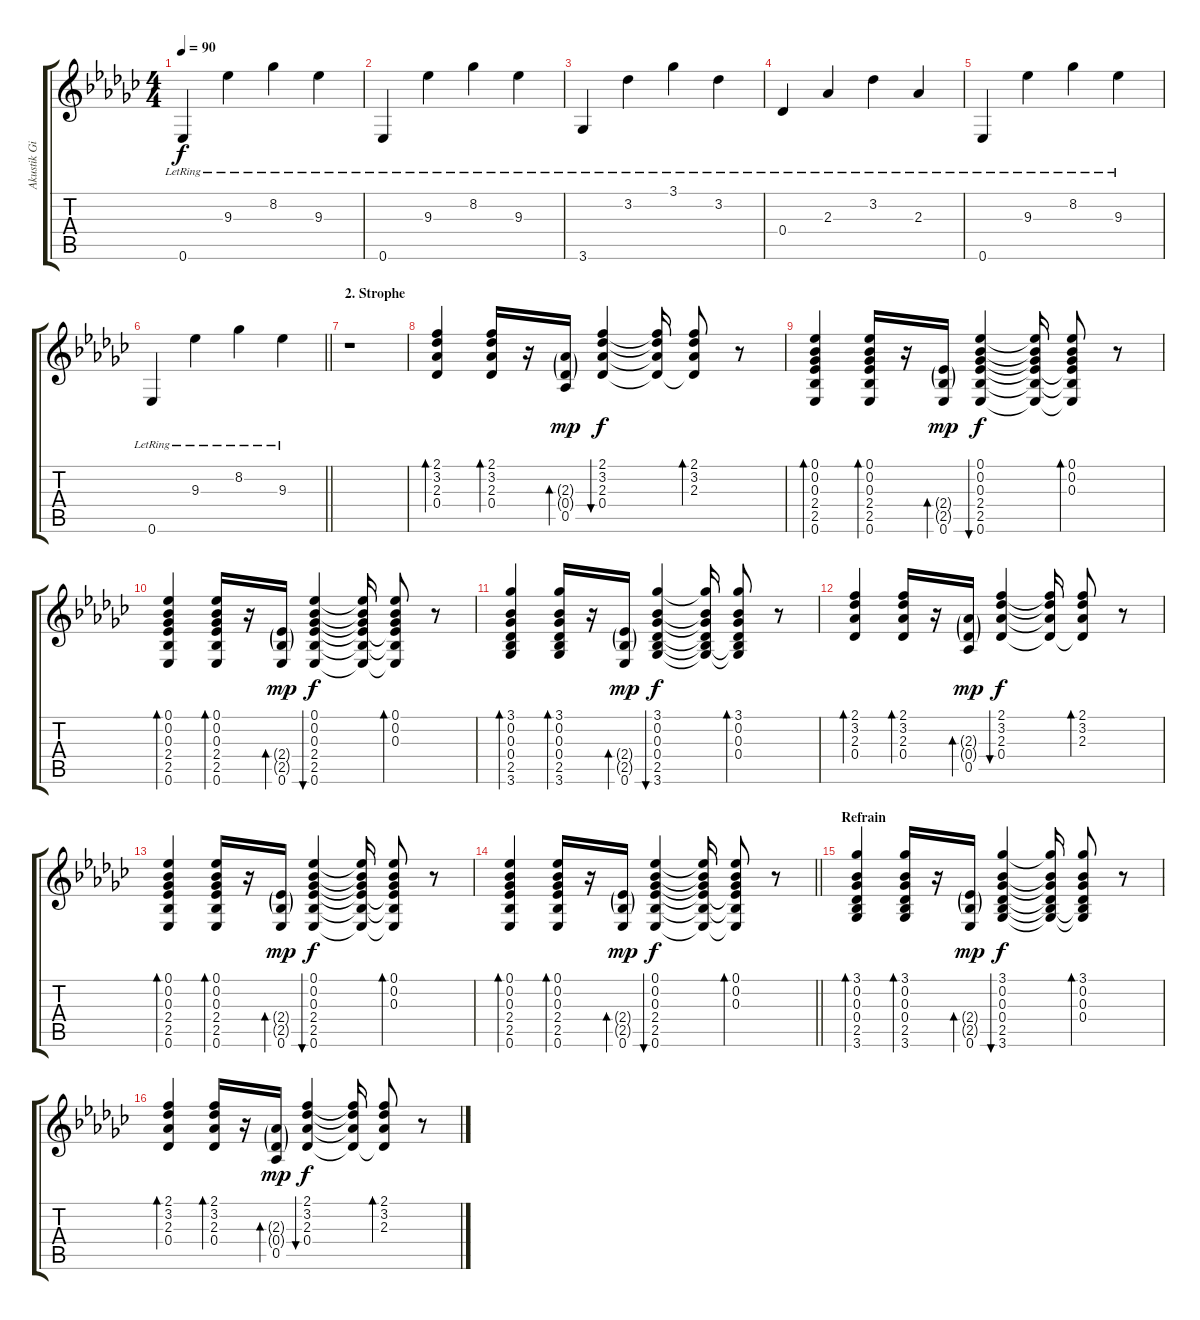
\track ("Akustik Gitarre" "Akustik Gi") {instrument acousticguitarsteel}
\staff {score tabs}
\tuning (Eb4 Bb3 Gb3 Db3 Ab2 Eb2) {hide}
\ts (4 4)
\tempo 90
\clef g2
\ks ebminor
0.6{lr}.4{dy f} 9.3{lr}.4 8.2{lr}.4 9.3{lr}.4 |
0.6{lr}.4 9.3{lr}.4 8.2{lr}.4 9.3{lr}.4 |
3.6{lr}.4 3.2{lr}.4 3.1{lr}.4 3.2{lr}.4 |
0.4{lr}.4 2.3{lr}.4 3.2{lr}.4 2.3{lr}.4 |
0.6{lr}.4 9.3{lr}.4 8.2{lr}.4 9.3{lr}.4 |
\barLineRight lightlight
0.6{lr}.4 9.3{lr}.4 8.2{lr}.4 9.3{lr}.4 |
\section ("" "2. Strophe")
r.1 |
(2.1 3.2 2.3 0.4).4{bd 60} (2.1 3.2 2.3 0.4).16{bd 60} r.16 (2.3{g} 0.4{g} 0.5).16{bd 60 dy mp} (2.1 3.2 2.3 0.4).4{bu 60 dy f} (2.1{t} 3.2{t} 2.3{t} 0.4{t}).16 (2.1 3.2 2.3 0.4{t}).8{bd 60} r.8 |
(0.1 0.2 0.3 2.4 2.5 0.6).4{bd 60} (0.1 0.2 0.3 2.4 2.5 0.6).16{bd 60} r.16 (2.4{g} 2.5{g} 0.6).16{bd 60 dy mp} (0.1 0.2 0.3 2.4 2.5 0.6).4{bu 60 dy f} (0.1{t} 0.2{t} 0.3{t} 2.4{t} 2.5{t} 0.6{t}).16 (0.1 0.2 0.3 2.4{t} 2.5{t} 0.6{t}).8{bd 60} r.8 |
(0.1 0.2 0.3 2.4 2.5 0.6).4{bd 60} (0.1 0.2 0.3 2.4 2.5 0.6).16{bd 60} r.16 (2.4{g} 2.5{g} 0.6).16{bd 60 dy mp} (0.1 0.2 0.3 2.4 2.5 0.6).4{bu 60 dy f} (0.1{t} 0.2{t} 0.3{t} 2.4{t} 2.5{t} 0.6{t}).16 (0.1 0.2 0.3 2.4{t} 2.5{t} 0.6{t}).8{bd 60} r.8 |
(3.1 0.2 0.3 0.4 2.5 3.6).4{bd 60} (3.1 0.2 0.3 0.4 2.5 3.6).16{bd 60} r.16 (2.4{g} 2.5{g} 0.6).16{bd 60 dy mp} (3.1 0.2 0.3 0.4 2.5 3.6).4{bu 60 dy f} (3.1{t} 0.2{t} 0.3{t} 0.4{t} 2.5{t} 3.6{t}).16 (3.1 0.2 0.3 0.4 2.5{t} 3.6{t}).8{bd 60} r.8 |
(2.1 3.2 2.3 0.4).4{bd 60} (2.1 3.2 2.3 0.4).16{bd 60} r.16 (2.3{g} 0.4{g} 0.5).16{bd 60 dy mp} (2.1 3.2 2.3 0.4).4{bu 60 dy f} (2.1{t} 3.2{t} 2.3{t} 0.4{t}).16 (2.1 3.2 2.3 0.4{t}).8{bd 60} r.8 |
(0.1 0.2 0.3 2.4 2.5 0.6).4{bd 60} (0.1 0.2 0.3 2.4 2.5 0.6).16{bd 60} r.16 (2.4{g} 2.5{g} 0.6).16{bd 60 dy mp} (0.1 0.2 0.3 2.4 2.5 0.6).4{bu 60 dy f} (0.1{t} 0.2{t} 0.3{t} 2.4{t} 2.5{t} 0.6{t}).16 (0.1 0.2 0.3 2.4{t} 2.5{t} 0.6{t}).8{bd 60} r.8 |
\barLineRight lightlight
(0.1 0.2 0.3 2.4 2.5 0.6).4{bd 60} (0.1 0.2 0.3 2.4 2.5 0.6).16{bd 60} r.16 (2.4{g} 2.5{g} 0.6).16{bd 60 dy mp} (0.1 0.2 0.3 2.4 2.5 0.6).4{bu 60 dy f} (0.1{t} 0.2{t} 0.3{t} 2.4{t} 2.5{t} 0.6{t}).16 (0.1 0.2 0.3 2.4{t} 2.5{t} 0.6{t}).8{bd 60} r.8 |
\section ("" "Refrain")
(3.1 0.2 0.3 0.4 2.5 3.6).4{bd 60} (3.1 0.2 0.3 0.4 2.5 3.6).16{bd 60} r.16 (2.4{g} 2.5{g} 0.6).16{bd 60 dy mp} (3.1 0.2 0.3 0.4 2.5 3.6).4{bu 60 dy f} (3.1{t} 0.2{t} 0.3{t} 0.4{t} 2.5{t} 3.6{t}).16 (3.1 0.2 0.3 0.4 2.5{t} 3.6{t}).8{bd 60} r.8 |
(2.1 3.2 2.3 0.4).4{bd 60} (2.1 3.2 2.3 0.4).16{bd 60} r.16 (2.3{g} 0.4{g} 0.5).16{bd 60 dy mp} (2.1 3.2 2.3 0.4).4{bu 60 dy f} (2.1{t} 3.2{t} 2.3{t} 0.4{t}).16 (2.1 3.2 2.3 0.4{t}).8{bd 60} r.8
